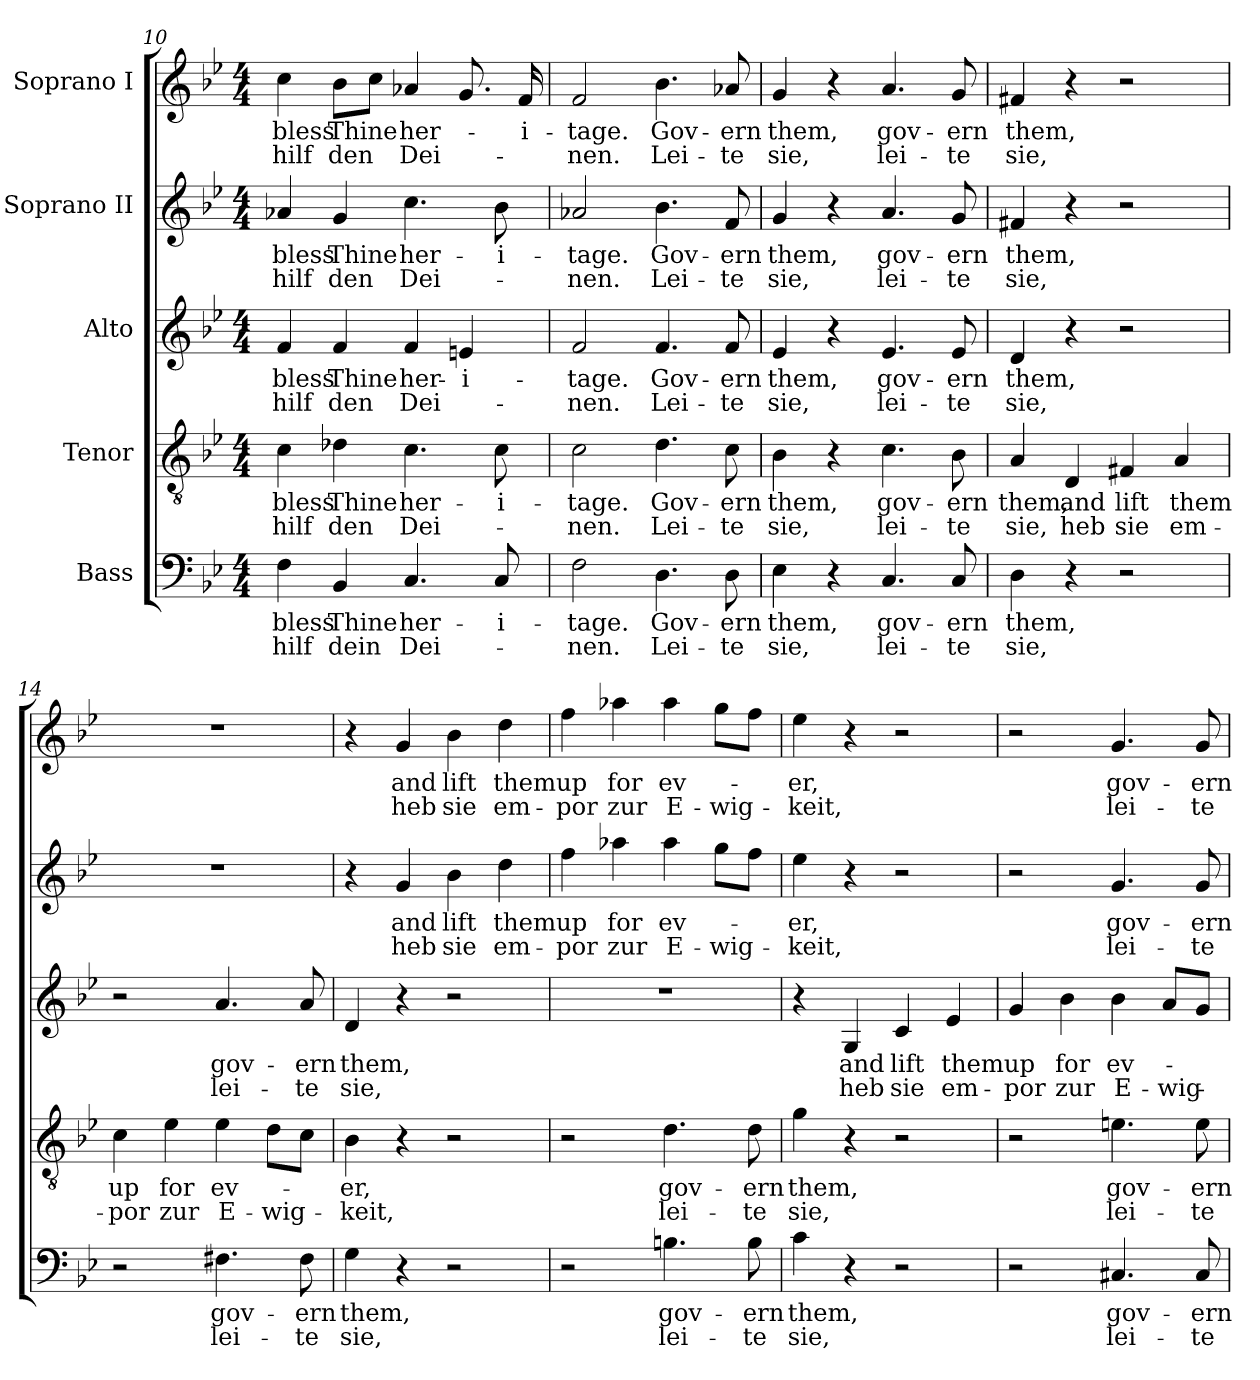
**kern	**text	**text	**kern	**text	**text	**kern	**text	**text	**kern	**text	**text	**kern	**text	**text
*part5	*part5	*part5	*part4	*part4	*part4	*part3	*part3	*part3	*part2	*part2	*part2	*part1	*part1	*part1
*staff5	*staff5	*staff5	*staff4	*staff4	*staff4	*staff3	*staff3	*staff3	*staff2	*staff2	*staff2	*staff1	*staff1	*staff1
*I"Bass	*	*	*I"Tenor	*	*	*I"Alto	*	*	*I"Soprano II	*	*	*I"Soprano I	*	*
!!LO:LB:g=z
*clefF4	*	*	*clefGv2	*	*	*clefG2	*	*	*clefG2	*	*	*clefG2	*	*
*k[b-e-]	*	*	*k[b-e-]	*	*	*k[b-e-]	*	*	*k[b-e-]	*	*	*k[b-e-]	*	*
*B-:	*	*	*B-:	*	*	*B-:	*	*	*B-:	*	*	*B-:	*	*
*M4/4	*	*	*M4/4	*	*	*M4/4	*	*	*M4/4	*	*	*M4/4	*	*
=10	=10	=10	=10	=10	=10	=10	=10	=10	=10	=10	=10	=10	=10	=10
!	!LO:LY:b	!LO:LY:b	!	!LO:LY:b	!LO:LY:b	!	!LO:LY:b	!LO:LY:b	!	!LO:LY:b	!LO:LY:b	!	!LO:LY:b	!LO:LY:b
4F\	bless	hilf	4c\	bless	hilf	4f/	bless	hilf	4a-X/	bless	hilf	4cc\	bless	hilf
!	!LO:LY:b	!LO:LY:b	!	!LO:LY:b	!LO:LY:b	!	!LO:LY:b	!LO:LY:b	!	!LO:LY:b	!LO:LY:b	!	!LO:LY:b	!LO:LY:b
4BB-/	Thine	dein	4d-X\	Thine	den	4f/	Thine	den	4g/	Thine	den	8b-\L	Thine	den
.	.	.	.	.	.	.	.	.	.	.	.	8cc\J	.	.
!	!LO:LY:b	!LO:LY:b	!	!LO:LY:b	!LO:LY:b	!	!LO:LY:b	!LO:LY:b	!	!LO:LY:b	!LO:LY:b	!	!LO:LY:b	!LO:LY:b
4.C/	her-	Dei-	4.c\	her-	Dei-	4f/	her-	Dei-	4.cc\	her-	Dei-	4a-X/	her-	Dei-
!	!	!	!	!	!	!	!LO:LY:b	!	!	!	!	!	!	!
.	.	.	.	.	.	4en/	-i-	.	.	.	.	8.g/	.	.
!	!LO:LY:b	!	!	!LO:LY:b	!	!	!	!	!	!LO:LY:b	!	!	!	!
8C/	-i-	.	8c\	-i-	.	.	.	.	8b-\	-i-	.	.	.	.
!	!	!	!	!	!	!	!	!	!	!	!	!	!LO:LY:b	!
.	.	.	.	.	.	.	.	.	.	.	.	16f/	-i-	.
=11	=11	=11	=11	=11	=11	=11	=11	=11	=11	=11	=11	=11	=11	=11
!	!LO:LY:b	!LO:LY:b	!	!LO:LY:b	!LO:LY:b	!	!LO:LY:b	!LO:LY:b	!	!LO:LY:b	!LO:LY:b	!	!LO:LY:b	!LO:LY:b
2F\	-tage.	-nen.	2c\	-tage.	-nen.	2f/	-tage.	-nen.	2a-X/	-tage.	-nen.	2f/	-tage.	-nen.
!	!LO:LY:b	!LO:LY:b	!	!LO:LY:b	!LO:LY:b	!	!LO:LY:b	!LO:LY:b	!	!LO:LY:b	!LO:LY:b	!	!LO:LY:b	!LO:LY:b
4.D\	Gov-	Lei-	4.d\	Gov-	Lei-	4.f/	Gov-	Lei-	4.b-\	Gov-	Lei-	4.b-\	Gov-	Lei-
!	!LO:LY:b	!LO:LY:b	!	!LO:LY:b	!LO:LY:b	!	!LO:LY:b	!LO:LY:b	!	!LO:LY:b	!LO:LY:b	!	!LO:LY:b	!LO:LY:b
8D\	-ern	-te	8c\	-ern	-te	8f/	-ern	-te	8f/	-ern	-te	8a-X/	-ern	-te
=12	=12	=12	=12	=12	=12	=12	=12	=12	=12	=12	=12	=12	=12	=12
!	!LO:LY:b	!LO:LY:b	!	!LO:LY:b	!LO:LY:b	!	!LO:LY:b	!LO:LY:b	!	!LO:LY:b	!LO:LY:b	!	!LO:LY:b	!LO:LY:b
4E-\	them,	sie,	4B-\	them,	sie,	4e-/	them,	sie,	4g/	them,	sie,	4g/	them,	sie,
4r	.	.	4r	.	.	4r	.	.	4r	.	.	4r	.	.
!	!LO:LY:b	!LO:LY:b	!	!LO:LY:b	!LO:LY:b	!	!LO:LY:b	!LO:LY:b	!	!LO:LY:b	!LO:LY:b	!	!LO:LY:b	!LO:LY:b
4.C/	gov-	lei-	4.c\	gov-	lei-	4.e-/	gov-	lei-	4.a/	gov-	lei-	4.a/	gov-	lei-
!	!LO:LY:b	!LO:LY:b	!	!LO:LY:b	!LO:LY:b	!	!LO:LY:b	!LO:LY:b	!	!LO:LY:b	!LO:LY:b	!	!LO:LY:b	!LO:LY:b
8C/	-ern	-te	8B-\	-ern	-te	8e-/	-ern	-te	8g/	-ern	-te	8g/	-ern	-te
=13	=13	=13	=13	=13	=13	=13	=13	=13	=13	=13	=13	=13	=13	=13
!	!LO:LY:b	!LO:LY:b	!	!LO:LY:b	!LO:LY:b	!	!LO:LY:b	!LO:LY:b	!	!LO:LY:b	!LO:LY:b	!	!LO:LY:b	!LO:LY:b
4D\	them,	sie,	4A/	them,	sie,	4d/	them,	sie,	4f#X/	them,	sie,	4f#X/	them,	sie,
!	!	!	!	!LO:LY:b	!LO:LY:b	!	!	!	!	!	!	!	!	!
4r	.	.	4D/	and	heb	4r	.	.	4r	.	.	4r	.	.
!	!	!	!	!LO:LY:b	!LO:LY:b	!	!	!	!	!	!	!	!	!
2r	.	.	4F#X/	lift	sie	2r	.	.	2r	.	.	2r	.	.
!	!	!	!	!LO:LY:b	!LO:LY:b	!	!	!	!	!	!	!	!	!
.	.	.	4A/	them	em-	.	.	.	.	.	.	.	.	.
!!LO:PB:g=z
=14	=14	=14	=14	=14	=14	=14	=14	=14	=14	=14	=14	=14	=14	=14
!	!	!	!	!LO:LY:b	!LO:LY:b	!	!	!	!	!	!	!	!	!
2r	.	.	4c\	up	-por	2r	.	.	1r	.	.	1r	.	.
!	!	!	!	!LO:LY:b	!LO:LY:b	!	!	!	!	!	!	!	!	!
.	.	.	4e-\	for	zur	.	.	.	.	.	.	.	.	.
!	!LO:LY:b	!LO:LY:b	!	!LO:LY:b	!LO:LY:b	!	!LO:LY:b	!LO:LY:b	!	!	!	!	!	!
4.F#X\	gov-	lei-	4e-\	ev-	E-	4.a/	gov-	lei-	.	.	.	.	.	.
!	!	!	!	!	!LO:LY:b	!	!	!	!	!	!	!	!	!
.	.	.	8d\L	.	-wig-	.	.	.	.	.	.	.	.	.
!	!LO:LY:b	!LO:LY:b	!	!	!	!	!LO:LY:b	!LO:LY:b	!	!	!	!	!	!
8F#\	-ern	-te	8c\J	.	.	8a/	-ern	-te	.	.	.	.	.	.
!!LO:PB:g=z
=15	=15	=15	=15	=15	=15	=15	=15	=15	=15	=15	=15	=15	=15	=15
!	!LO:LY:b	!LO:LY:b	!	!LO:LY:b	!LO:LY:b	!	!LO:LY:b	!LO:LY:b	!	!	!	!	!	!
4G\	them,	sie,	4B-\	-er,	-keit,	4d/	them,	sie,	4r	.	.	4r	.	.
!	!	!	!	!	!	!	!	!	!	!LO:LY:b	!LO:LY:b	!	!LO:LY:b	!LO:LY:b
4r	.	.	4r	.	.	4r	.	.	4g/	and	heb	4g/	and	heb
!	!	!	!	!	!	!	!	!	!	!LO:LY:b	!LO:LY:b	!	!LO:LY:b	!LO:LY:b
2r	.	.	2r	.	.	2r	.	.	4b-\	lift	sie	4b-\	lift	sie
!	!	!	!	!	!	!	!	!	!	!LO:LY:b	!LO:LY:b	!	!LO:LY:b	!LO:LY:b
.	.	.	.	.	.	.	.	.	4dd\	them	em-	4dd\	them	em-
=16	=16	=16	=16	=16	=16	=16	=16	=16	=16	=16	=16	=16	=16	=16
!	!	!	!	!	!	!	!	!	!	!LO:LY:b	!LO:LY:b	!	!LO:LY:b	!LO:LY:b
2r	.	.	2r	.	.	1r	.	.	4ff\	up	-por	4ff\	up	-por
!	!	!	!	!	!	!	!	!	!	!LO:LY:b	!LO:LY:b	!	!LO:LY:b	!LO:LY:b
.	.	.	.	.	.	.	.	.	4aa-X\	for	zur	4aa-X\	for	zur
!	!LO:LY:b	!LO:LY:b	!	!LO:LY:b	!LO:LY:b	!	!	!	!	!LO:LY:b	!LO:LY:b	!	!LO:LY:b	!LO:LY:b
4.Bn\	gov-	lei-	4.d\	gov-	lei-	.	.	.	4aa-\	ev-	E-	4aa-\	ev-	E-
!	!	!	!	!	!	!	!	!	!	!	!LO:LY:b	!	!	!LO:LY:b
.	.	.	.	.	.	.	.	.	8gg\L	.	-wig-	8gg\L	.	-wig-
!	!LO:LY:b	!LO:LY:b	!	!LO:LY:b	!LO:LY:b	!	!	!	!	!	!	!	!	!
8B\	-ern	-te	8d\	-ern	-te	.	.	.	8ff\J	.	.	8ff\J	.	.
=17	=17	=17	=17	=17	=17	=17	=17	=17	=17	=17	=17	=17	=17	=17
!	!LO:LY:b	!LO:LY:b	!	!LO:LY:b	!LO:LY:b	!	!	!	!	!LO:LY:b	!LO:LY:b	!	!LO:LY:b	!LO:LY:b
4c\	them,	sie,	4g\	them,	sie,	4r	.	.	4ee-\	-er,	-keit,	4ee-\	-er,	-keit,
!	!	!	!	!	!	!	!LO:LY:b	!LO:LY:b	!	!	!	!	!	!
4r	.	.	4r	.	.	4G/	and	heb	4r	.	.	4r	.	.
!	!	!	!	!	!	!	!LO:LY:b	!LO:LY:b	!	!	!	!	!	!
2r	.	.	2r	.	.	4c/	lift	sie	2r	.	.	2r	.	.
!	!	!	!	!	!	!	!LO:LY:b	!LO:LY:b	!	!	!	!	!	!
.	.	.	.	.	.	4e-/	them	em-	.	.	.	.	.	.
=18	=18	=18	=18	=18	=18	=18	=18	=18	=18	=18	=18	=18	=18	=18
!	!	!	!	!	!	!	!LO:LY:b	!LO:LY:b	!	!	!	!	!	!
2r	.	.	2r	.	.	4g/	up	-por	2r	.	.	2r	.	.
!	!	!	!	!	!	!	!LO:LY:b	!LO:LY:b	!	!	!	!	!	!
.	.	.	.	.	.	4b-\	for	zur	.	.	.	.	.	.
!	!LO:LY:b	!LO:LY:b	!	!LO:LY:b	!LO:LY:b	!	!LO:LY:b	!LO:LY:b	!	!LO:LY:b	!LO:LY:b	!	!LO:LY:b	!LO:LY:b
4.C#X/	gov-	lei-	4.en\	gov-	lei-	4b-\	ev-	E-	4.g/	gov-	lei-	4.g/	gov-	lei-
!	!	!	!	!	!	!	!	!LO:LY:b	!	!	!	!	!	!
.	.	.	.	.	.	8a/L	.	-wig-	.	.	.	.	.	.
!	!LO:LY:b	!LO:LY:b	!	!LO:LY:b	!LO:LY:b	!	!	!	!	!LO:LY:b	!LO:LY:b	!	!LO:LY:b	!LO:LY:b
8C#/	-ern	-te	8e\	-ern	-te	8g/J	.	.	8g/	-ern	-te	8g/	-ern	-te
=	=	=	=	=	=	=	=	=	=	=	=	=	=	=
*-	*-	*-	*-	*-	*-	*-	*-	*-	*-	*-	*-	*-	*-	*-
